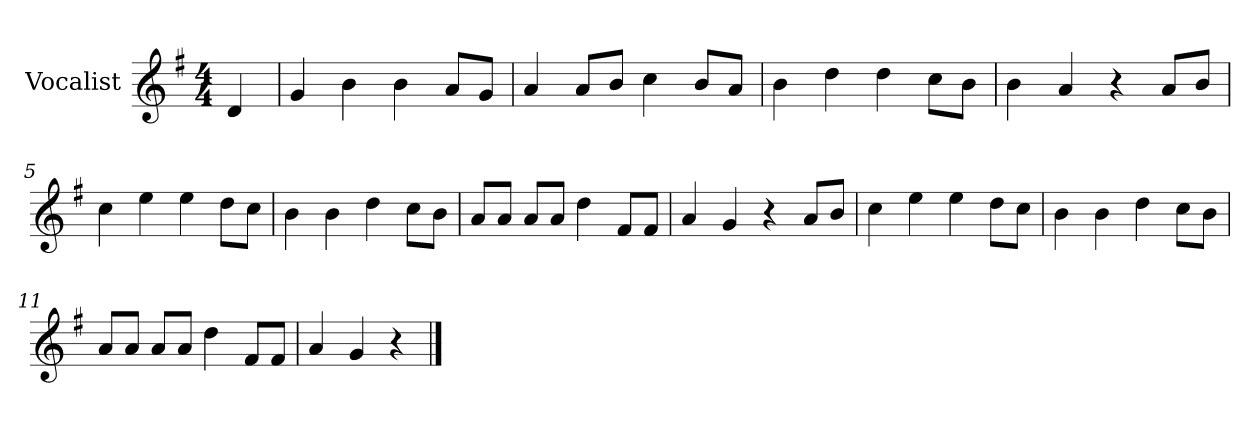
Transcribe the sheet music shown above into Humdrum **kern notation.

**kern
*part1
*staff1
*I"Vocalist
*k[f#]
*G:
*M4/4
=
4d
=1
4g
4b
4b
8aL
8gJ
=2
4a
8aL
8bJ
4cc
8bL
8aJ
=3
4b
4dd
4dd
8ccL
8bJ
=4
4b
4a
4r
8aL
8bJ
=5
4cc
4ee
4ee
8ddL
8ccJ
=6
4b
4b
4dd
8ccL
8bJ
=7
8aL
8aJ
8aL
8aJ
4dd
8f#L
8f#J
=8
4a
4g
4r
8aL
8bJ
=9
4cc
4ee
4ee
8ddL
8ccJ
=10
4b
4b
4dd
8ccL
8bJ
=11
8aL
8aJ
8aL
8aJ
4dd
8f#L
8f#J
=12
4a
4g
4r
==
*-
